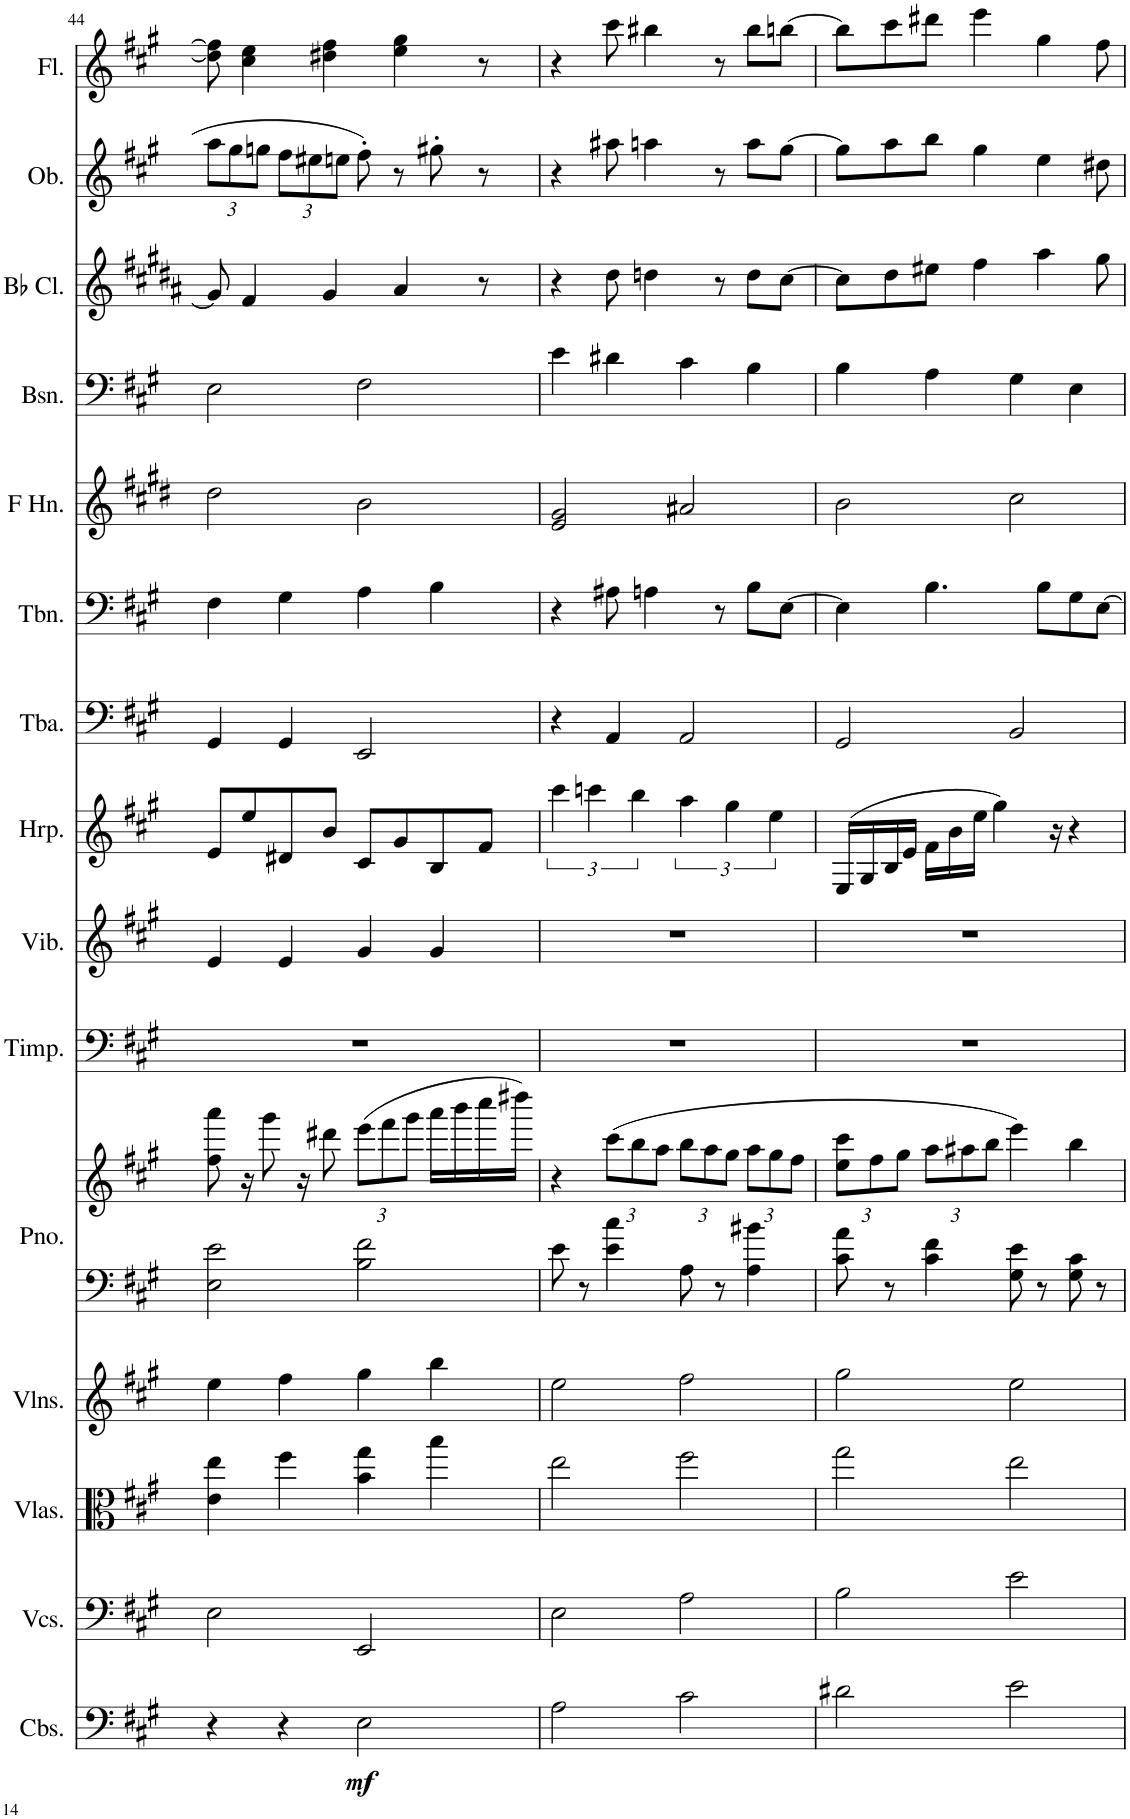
**kern	**dynam	**kern	**kern	**kern	**kern	**kern	**kern	**kern	**kern	**kern	**kern	**kern	**kern	**kern	**kern	**kern
*part15	*part15	*part14	*part13	*part12	*part11	*part11	*part10	*part9	*part8	*part7	*part6	*part5	*part4	*part3	*part2	*part1
*staff16	*staff16	*staff15	*staff14	*staff13	*staff12	*staff11	*staff10	*staff9	*staff8	*staff7	*staff6	*staff5	*staff4	*staff3	*staff2	*staff1
*I"Contrabasses	*	*I"Violoncellos	*I"Violas	*I"Violins	*I"Piano	*	*I"Timpani	*I"Vibraphone	*I"Harp	*I"Tuba	*I"Trombone	*I"Horn in F	*I"Bassoon	*I"Bb Clarinet	*I"Oboe	*I"Flute
*I'Cbs.	*	*I'Vcs.	*I'Vlas.	*I'Vlns.	*I'Pno.	*	*I'Timp.	*I'Vib.	*I'Hrp.	*I'Tba.	*I'Tbn.	*	*I'Bsn.	*I'Bb Cl.	*I'Ob.	*I'Fl.
!!LO:PB:g=z
*clefF4	*	*clefF4	*clefC3	*clefG2	*clefF4	*clefG2	*clefF4	*clefG2	*clefG2	*clefF4	*clefF4	*clefG2	*clefF4	*clefG2	*clefG2	*clefG2
*Trd7c12	*	*	*	*	*	*	*	*	*	*	*	*Trd4c7	*	*Trd1c2	*	*
*k[f#c#g#]	*	*k[f#c#g#]	*k[f#c#g#]	*k[f#c#g#]	*k[f#c#g#]	*k[f#c#g#]	*k[f#c#g#]	*k[f#c#g#]	*k[f#c#g#]	*k[f#c#g#]	*k[f#c#g#]	*k[f#c#g#d#]	*k[f#c#g#]	*k[f#c#g#d#a#]	*k[f#c#g#]	*k[f#c#g#]
*M4/4	*	*M4/4	*M4/4	*M4/4	*M4/4	*M4/4	*M4/4	*M4/4	*M4/4	*M4/4	*M4/4	*M4/4	*M4/4	*M4/4	*M4/4	*M4/4
*	*	*	*	*	*	*	*	*	*	*	*	*	*	*	*Xbrackettup	*
=44	=44	=44	=44	=44	=44	=44	=44	=44	=44	=44	=44	=44	=44	=44	=44	=44
4r	.	2E\	4e\ 4ee\	4ee\	2E\ 2e\	8ff#\ 8aaa\	1r	4e/	8e/L	4GG#/	4F#\	2dd#\	2E\	8g#/]	12aa\L	8dd#\] 8ff#\]
.	.	.	.	.	.	.	.	.	.	.	.	.	.	.	12gg#\	.
.	.	.	.	.	.	16r	.	.	8ee/	.	.	.	.	4f#/	.	4cc#\ 4ee\
.	.	.	.	.	.	.	.	.	.	.	.	.	.	.	12ggn\J	.
.	.	.	.	.	.	8ggg#\	.	.	.	.	.	.	.	.	.	.
4r	.	.	4ff#\	4ff#\	.	.	.	4e/	8d#X/	4GG#/	4G#\	.	.	.	12ff#\L	.
.	.	.	.	.	.	16r	.	.	.	.	.	.	.	.	.	.
.	.	.	.	.	.	.	.	.	.	.	.	.	.	.	12ee#X\	.
.	.	.	.	.	.	8ddd#X\	.	.	8b/J	.	.	.	.	4g#/	.	4dd#X\ 4ff#\
.	.	.	.	.	.	.	.	.	.	.	.	.	.	.	12een\J	.
*	*	*	*	*	*	*Xbrackettup	*	*	*	*	*	*	*	*	*	*
!	!LO:DY:b	!	!	!	!	!	!	!	!	!	!	!	!	!	!	!
2E\	mf	2EE/	4b\ 4gg#\	4gg#\	2B\ 2f#\	(12eee\L	.	4g#/	8c#/L	2EE/	4A\	2b\	2F#\	.	8ff#'\	.
.	.	.	.	.	.	12fff#\	.	.	.	.	.	.	.	.	.	.
.	.	.	.	.	.	.	.	.	8g#/	.	.	.	.	4a#/	8r	4ee\ 4gg#\
.	.	.	.	.	.	12ggg#\J	.	.	.	.	.	.	.	.	.	.
.	.	.	4bb\	4bb\	.	16aaa\LL	.	4g#/	8B/	.	4B\	.	.	.	8gg#X'\	.
.	.	.	.	.	.	16bbb\	.	.	.	.	.	.	.	.	.	.
.	.	.	.	.	.	16cccc#\	.	.	8f#/J	.	.	.	.	8r	8r	8r
.	.	.	.	.	.	16dddd#X\JJ)	.	.	.	.	.	.	.	.	.	.
=45	=45	=45	=45	=45	=45	=45	=45	=45	=45	=45	=45	=45	=45	=45	=45	=45
2A\	.	2E\	2ee\	2ee\	8e\	4r	1r	1r	6ccc#\	4r	4r	2e/ 2g#/	4e\	4r	4r	4r
.	.	.	.	.	8r	.	.	.	.	.	.	.	.	.	.	.
.	.	.	.	.	.	.	.	.	6cccn\	.	.	.	.	.	.	.
.	.	.	.	.	4e\ 4cc#\	(12ccc#\L	.	.	.	4AA/	8A#X\	.	4d#X\	8dd#\	8aa#X\	8ccc#\
.	.	.	.	.	.	12bb\	.	.	6bb\	.	.	.	.	.	.	.
.	.	.	.	.	.	.	.	.	.	.	4An\	.	.	4ddn\	4aan\	4bb#X\
.	.	.	.	.	.	12aa\J	.	.	.	.	.	.	.	.	.	.
2c#\	.	2A\	2ff#\	2ff#\	8A\	12bb\L	.	.	6aa\	2AA/	.	2a#X/	4c#\	.	.	.
.	.	.	.	.	.	12aa\	.	.	.	.	.	.	.	.	.	.
.	.	.	.	.	8r	.	.	.	.	.	8r	.	.	8r	8r	8r
.	.	.	.	.	.	12gg#\J	.	.	6gg#\	.	.	.	.	.	.	.
.	.	.	.	.	4A\ 4b#X\	12aa\L	.	.	.	.	8B\L	.	4B\	8dd\L	8aa\L	8bb#\L
.	.	.	.	.	.	12gg#\	.	.	6ee\	.	.	.	.	.	.	.
.	.	.	.	.	.	.	.	.	.	.	[8E\J	.	.	[8cc#\J	[8gg#\J	[8bbn\J
.	.	.	.	.	.	12ff#\J	.	.	.	.	.	.	.	.	.	.
=46	=46	=46	=46	=46	=46	=46	=46	=46	=46	=46	=46	=46	=46	=46	=46	=46
2d#X\	.	2B\	2gg#\	2gg#\	8c#\ 8a\	12ee\ 12ccc#\L	1r	1r	(16E/LL	2GG#/	4E\]	2b\	4B\	8cc#\L]	8gg#\L]	8bb\L]
.	.	.	.	.	.	.	.	.	16G#/	.	.	.	.	.	.	.
.	.	.	.	.	.	12ff#\	.	.	.	.	.	.	.	.	.	.
.	.	.	.	.	8r	.	.	.	16B/	.	.	.	.	8dd#\	8aa\	8ccc#\
.	.	.	.	.	.	12gg#\J	.	.	.	.	.	.	.	.	.	.
.	.	.	.	.	.	.	.	.	16e/JJ	.	.	.	.	.	.	.
.	.	.	.	.	4c#\ 4f#\	12aa\L	.	.	16f#\LL	.	4.B\	.	4A\	8ee#X\J	8bb\J	8ddd#X\J
.	.	.	.	.	.	.	.	.	16b\	.	.	.	.	.	.	.
.	.	.	.	.	.	12aa#X\	.	.	.	.	.	.	.	.	.	.
.	.	.	.	.	.	.	.	.	16ee\JJ	.	.	.	.	4ff#\	4gg#\	4eee\
.	.	.	.	.	.	12bb\J	.	.	.	.	.	.	.	.	.	.
.	.	.	.	.	.	.	.	.	4gg#\)	.	.	.	.	.	.	.
2e\	.	2e\	2ee\	2ee\	8G#\ 8e\	4eee\)	.	.	.	2BB/	.	2cc#\	4G#\	.	.	.
.	.	.	.	.	8r	.	.	.	.	.	8B\L	.	.	4aa#\	4ee\	4gg#\
.	.	.	.	.	.	.	.	.	16r	.	.	.	.	.	.	.
.	.	.	.	.	8G#\ 8c#\	4bb\	.	.	4r	.	8G#\	.	4E\	.	.	.
.	.	.	.	.	8r	.	.	.	.	.	[8E\J	.	.	8gg#\	8dd#X\	8ff#\
=	=	=	=	=	=	=	=	=	=	=	=	=	=	=	=	=
*-	*-	*-	*-	*-	*-	*-	*-	*-	*-	*-	*-	*-	*-	*-	*-	*-
